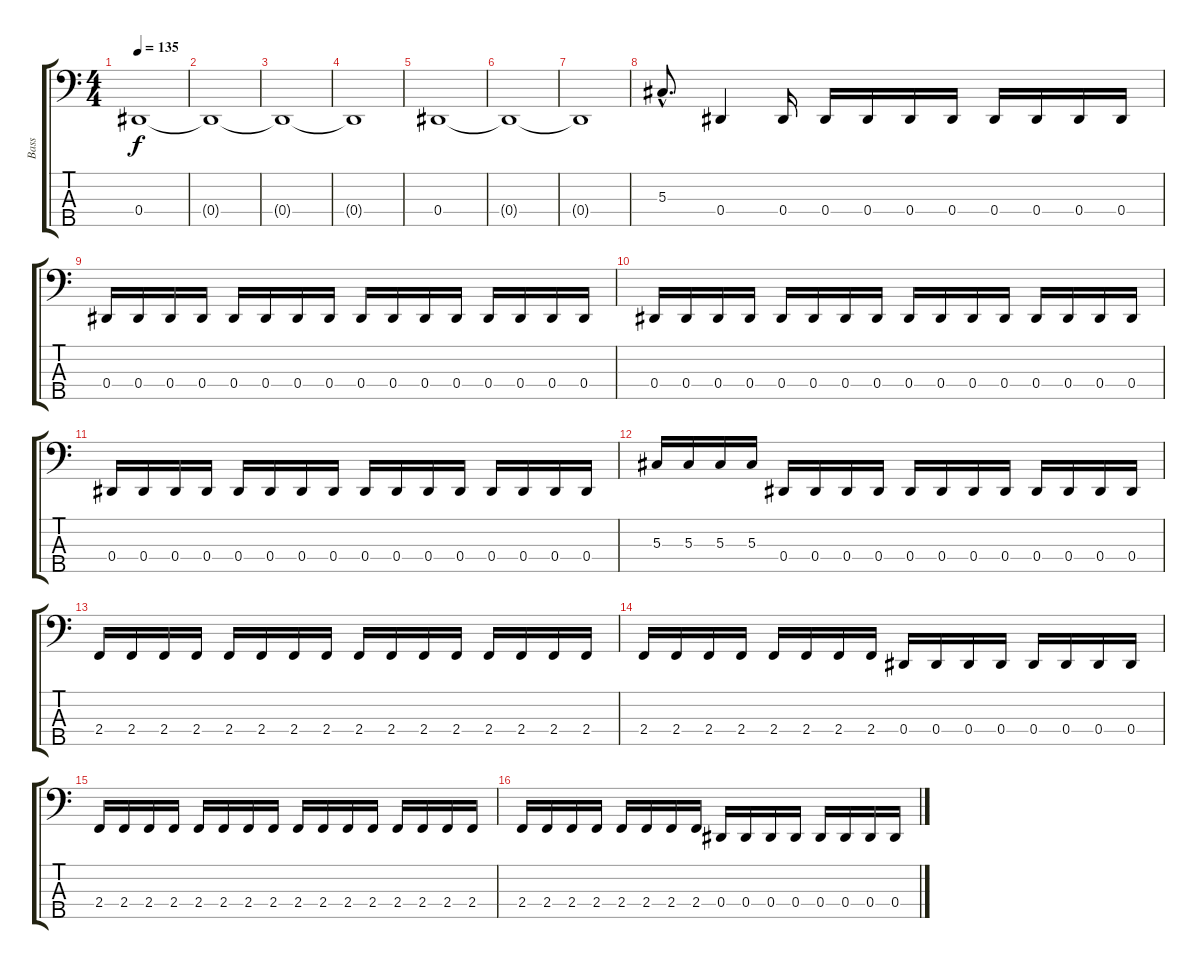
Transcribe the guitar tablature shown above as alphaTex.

\track ("Bass" "Bass") {instrument electricbasspick}
\staff {score tabs}
\tuning (Gb2 Db2 Ab1 Eb1 Bb0) {hide}
\ts (4 4)
\tempo 135
\clef f4
\ks c
0.4.1{dy f instrument electricbasspick} |
0.4{t}.1 |
0.4{t}.1 |
0.4{t}.1 |
0.4.1 |
0.4{t}.1 |
0.4{t}.1 |
5.3{hac}.8{d} 0.4.4 0.4.16 0.4.16 0.4.16 0.4.16 0.4.16 0.4.16 0.4.16 0.4.16 0.4.16 |
0.4.16 0.4.16 0.4.16 0.4.16 0.4.16 0.4.16 0.4.16 0.4.16 0.4.16 0.4.16 0.4.16 0.4.16 0.4.16 0.4.16 0.4.16 0.4.16 |
0.4.16 0.4.16 0.4.16 0.4.16 0.4.16 0.4.16 0.4.16 0.4.16 0.4.16 0.4.16 0.4.16 0.4.16 0.4.16 0.4.16 0.4.16 0.4.16 |
0.4.16 0.4.16 0.4.16 0.4.16 0.4.16 0.4.16 0.4.16 0.4.16 0.4.16 0.4.16 0.4.16 0.4.16 0.4.16 0.4.16 0.4.16 0.4.16 |
5.3.16 5.3.16 5.3.16 5.3.16 0.4.16 0.4.16 0.4.16 0.4.16 0.4.16 0.4.16 0.4.16 0.4.16 0.4.16 0.4.16 0.4.16 0.4.16 |
2.4.16 2.4.16 2.4.16 2.4.16 2.4.16 2.4.16 2.4.16 2.4.16 2.4.16 2.4.16 2.4.16 2.4.16 2.4.16 2.4.16 2.4.16 2.4.16 |
2.4.16 2.4.16 2.4.16 2.4.16 2.4.16 2.4.16 2.4.16 2.4.16 0.4.16 0.4.16 0.4.16 0.4.16 0.4.16 0.4.16 0.4.16 0.4.16 |
2.4.16 2.4.16 2.4.16 2.4.16 2.4.16 2.4.16 2.4.16 2.4.16 2.4.16 2.4.16 2.4.16 2.4.16 2.4.16 2.4.16 2.4.16 2.4.16 |
2.4.16 2.4.16 2.4.16 2.4.16 2.4.16 2.4.16 2.4.16 2.4.16 0.4.16 0.4.16 0.4.16 0.4.16 0.4.16 0.4.16 0.4.16 0.4.16
